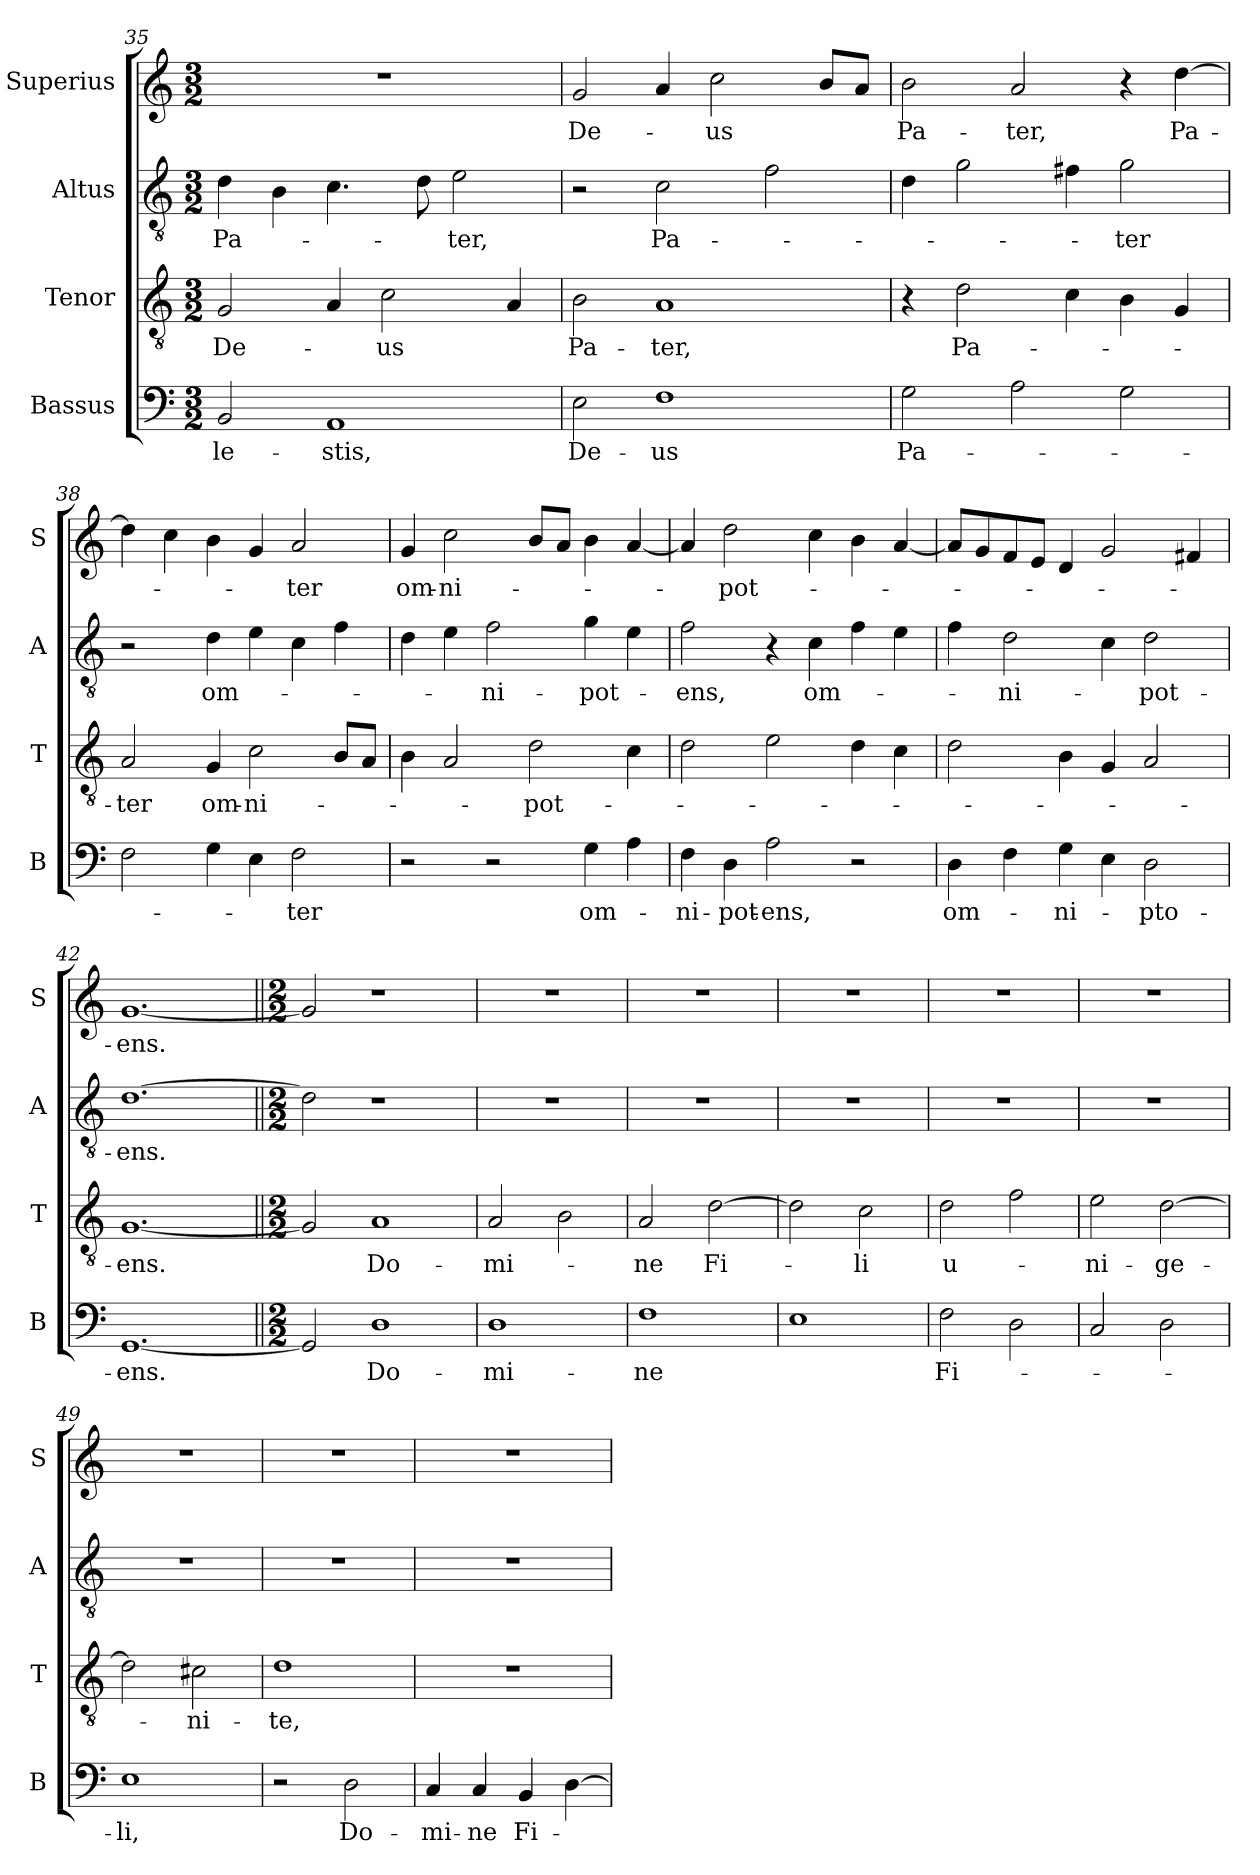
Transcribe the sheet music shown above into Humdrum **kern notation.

**kern	**text	**kern	**text	**kern	**text	**kern	**text
*part4	*part4	*part3	*part3	*part2	*part2	*part1	*part1
*staff4	*staff4	*staff3	*staff3	*staff2	*staff2	*staff1	*staff1
*I"Bassus	*	*I"Tenor	*	*I"Altus	*	*I"Superius	*
*I'B	*	*I'T	*	*I'A	*	*I'S	*
*clefF4	*	*clefGv2	*	*clefGv2	*	*clefG2	*
*k[]	*	*k[]	*	*k[]	*	*k[]	*
*M3/2	*	*M3/2	*	*M3/2	*	*M3/2	*
=35	=35	=35	=35	=35	=35	=35	=35
!	!	!	!	!	!LO:LY:i	!	!
2BB	-le-	2G	De-	4d	Pa-	1.r	.
.	.	.	.	4B	.	.	.
1AA	-stis,	4A	.	4.c	.	.	.
.	.	2c	-us	.	.	.	.
.	.	.	.	8d	.	.	.
!	!	!	!	!	!LO:LY:i	!	!
.	.	.	.	2e	-ter,	.	.
.	.	4A	.	.	.	.	.
=36	=36	=36	=36	=36	=36	=36	=36
2E	De-	2B	Pa-	2r	.	2g	De-
1F	-us	1A	-ter,	2c	Pa-	4a	.
.	.	.	.	.	.	2cc	-us
.	.	.	.	2f	.	.	.
.	.	.	.	.	.	8bL	.
.	.	.	.	.	.	8aJ	.
=37	=37	=37	=37	=37	=37	=37	=37
!	!	!	!	!	!	!	!LO:LY:i
2G	Pa-	4r	.	4d	.	2b	Pa-
!	!	!	!LO:LY:i	!	!	!	!
.	.	2d	Pa-	2g	.	.	.
!	!	!	!	!	!	!	!LO:LY:i
2A	.	.	.	.	.	2a	-ter,
.	.	4c	.	4f#X	.	.	.
2G	.	4B	.	2g	-ter	4r	.
.	.	4G	.	.	.	[4dd	Pa-
=38	=38	=38	=38	=38	=38	=38	=38
!	!	!	!LO:LY:i	!	!	!	!
2F	.	2A	-ter	2r	.	4dd]	.
.	.	.	.	.	.	4cc	.
4G	.	4G	om-	4d	om-	4b	.
4E	.	2c	-ni-	4e	.	4g	.
2F	-ter	.	.	4c	.	2a	-ter
.	.	8BL	.	4f	.	.	.
.	.	8AJ	.	.	.	.	.
=39	=39	=39	=39	=39	=39	=39	=39
2r	.	4B	.	4d	.	4g	om-
.	.	2A	.	4e	.	2cc	-ni-
2r	.	.	.	2f	-ni-	.	.
.	.	2d	-pot-	.	.	8bL	.
.	.	.	.	.	.	8aJ	.
4G	om-	.	.	4g	-pot-	4b	.
4A	.	4c	.	4e	.	[4a	.
=40	=40	=40	=40	=40	=40	=40	=40
!	!	!	!	!	!LO:LY:i	!	!
4F	-ni-	2d	.	2f	-ens,	4a]	.
4D	-pot-	.	.	.	.	2dd	-pot-
2A	-ens,	2e	.	4r	.	.	.
!	!	!	!	!	!LO:LY:i	!	!
.	.	.	.	4c	om-	4cc	.
2r	.	4d	.	4f	.	4b	.
.	.	4c	.	4e	.	[4a	.
=41	=41	=41	=41	=41	=41	=41	=41
!	!LO:LY:i	!	!	!	!	!	!
4D	om-	2d	.	4f	.	8aL]	.
.	.	.	.	.	.	8g	.
!	!	!	!	!	!LO:LY:i	!	!
4F	.	.	.	2d	-ni-	8f	.
.	.	.	.	.	.	8eJ	.
!	!LO:LY:i	!	!	!	!	!	!
4G	-ni-	4B	.	.	.	4d	.
4E	.	4G	.	4c	.	2g	.
!	!LO:LY:i	!	!	!	!LO:LY:i	!	!
2D	-pto-	2A	.	2d	-pot-	.	.
.	.	.	.	.	.	4f#X	.
=42	=42	=42	=42	=42	=42	=42	=42
!	!LO:LY:i	!	!	!	!	!	!
[1.GG	-ens.	[1.G	-ens.	[1.d	-ens.	[1.g	-ens.
=43||	=43||	=43||	=43||	=43||	=43||	=43||	=43||
*M2/2	*	*M2/2	*	*M2/2	*	*M2/2	*
2GG]	.	2G]	.	2d]	.	2g]	.
1D	Do-	1A	Do-	1r	.	1r	.
=44	=44	=44	=44	=44	=44	=44	=44
1D	-mi-	2A	-mi-	1r	.	1r	.
.	.	2B	.	.	.	.	.
=45	=45	=45	=45	=45	=45	=45	=45
1F	-ne	2A	-ne	1r	.	1r	.
.	.	[2d	Fi-	.	.	.	.
=46	=46	=46	=46	=46	=46	=46	=46
1E	.	2d]	.	1r	.	1r	.
.	.	2c	-li	.	.	.	.
=47	=47	=47	=47	=47	=47	=47	=47
!	!	!	!LO:LY:i	!	!	!	!
2F	Fi-	2d	u-	1r	.	1r	.
2D	.	2f	.	.	.	.	.
=48	=48	=48	=48	=48	=48	=48	=48
!	!	!	!LO:LY:i	!	!	!	!
2C	.	2e	-ni-	1r	.	1r	.
!	!	!	!LO:LY:i	!	!	!	!
2D	.	[2d	-ge-	.	.	.	.
=49	=49	=49	=49	=49	=49	=49	=49
1E	-li,	2d]	.	1r	.	1r	.
!	!	!	!LO:LY:i	!	!	!	!
.	.	2c#X	-ni-	.	.	.	.
=50	=50	=50	=50	=50	=50	=50	=50
!	!	!	!LO:LY:i	!	!	!	!
2r	.	1d	-te,	1r	.	1r	.
!	!LO:LY:i	!	!	!	!	!	!
2D	Do-	.	.	.	.	.	.
=51	=51	=51	=51	=51	=51	=51	=51
!	!LO:LY:i	!	!	!	!	!	!
4C	-mi-	1r	.	1r	.	1r	.
!	!LO:LY:i	!	!	!	!	!	!
4C	-ne	.	.	.	.	.	.
!	!LO:LY:i	!	!	!	!	!	!
4BB	Fi-	.	.	.	.	.	.
[4D	.	.	.	.	.	.	.
=	=	=	=	=	=	=	=
*-	*-	*-	*-	*-	*-	*-	*-
